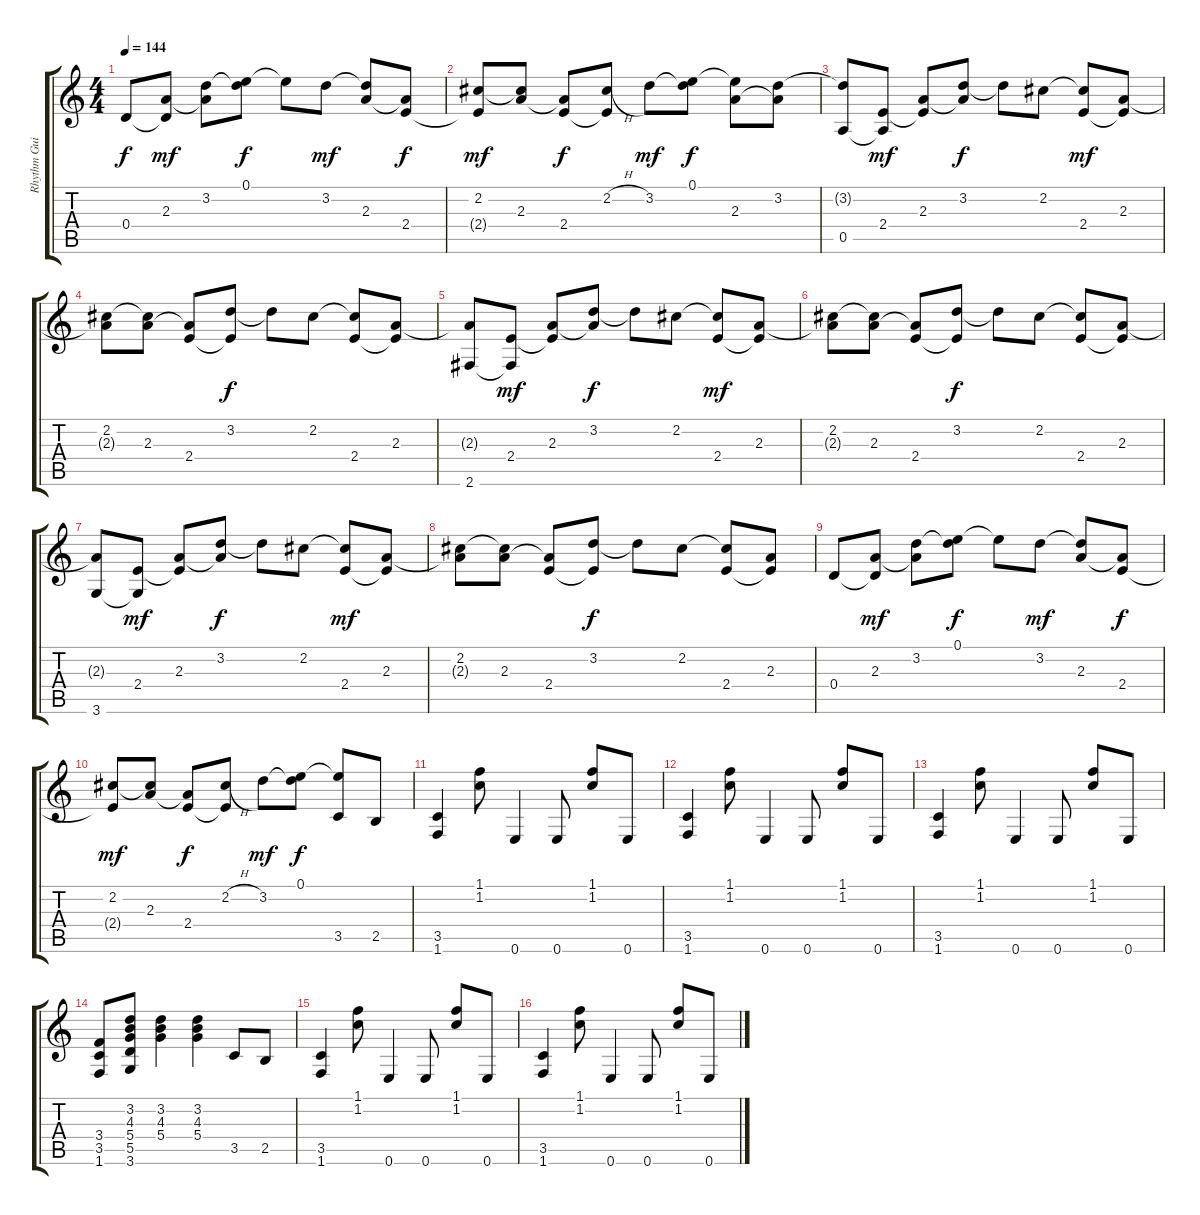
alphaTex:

\track ("Rhythm Guitar 1" "Rhythm Gui") {instrument distortionguitar}
\staff {score tabs}
\tuning (E4 B3 G3 D3 A2 E2) {hide}
\ts (4 4)
\tempo 144
\clef g2
\ks c
0.4.8{dy f} (2.3 0.4{t}).8{dy mf} (3.2 2.3{t}).8 (0.1 3.2{t}).8{dy f} 0.1{t}.8 3.2.8{dy mf} (3.2{t} 2.3).8 (2.3{t} 2.4).8{dy f} |
(2.2 2.4{t}).8{dy mf} (2.2{t} 2.3).8 (2.3{t} 2.4).8{dy f} (2.2{h} 2.4{t}).8 3.2.8{dy mf} (0.1 3.2{t}).8{dy f} (0.1{t} 2.3).8 (3.2 2.3{t}).8 |
(3.2{t} 0.5).8 (2.4 0.5{t}).8{dy mf} (2.3 2.4{t}).8 (3.2 2.3{t}).8{dy f} 3.2{t}.8 2.2.8 (2.2{t} 2.4).8{dy mf} (2.3 2.4{t}).8 |
(2.2 2.3{t}).8 (2.2{t} 2.3).8 (2.3{t} 2.4).8 (3.2 2.4{t}).8{dy f} 3.2{t}.8 2.2.8 (2.2{t} 2.4).8 (2.3 2.4{t}).8 |
(2.3{t} 2.6).8 (2.4 2.6{t}).8{dy mf} (2.3 2.4{t}).8 (3.2 2.3{t}).8{dy f} 3.2{t}.8 2.2.8 (2.2{t} 2.4).8{dy mf} (2.3 2.4{t}).8 |
(2.2 2.3{t}).8 (2.2{t} 2.3).8 (2.3{t} 2.4).8 (3.2 2.4{t}).8{dy f} 3.2{t}.8 2.2.8 (2.2{t} 2.4).8 (2.3 2.4{t}).8 |
(2.3{t} 3.6).8 (2.4 3.6{t}).8{dy mf} (2.3 2.4{t}).8 (3.2 2.3{t}).8{dy f} 3.2{t}.8 2.2.8 (2.2{t} 2.4).8{dy mf} (2.3 2.4{t}).8 |
(2.2 2.3{t}).8 (2.2{t} 2.3).8 (2.3{t} 2.4).8 (3.2 2.4{t}).8{dy f} 3.2{t}.8 2.2.8 (2.2{t} 2.4).8 (2.3 2.4{t}).8 |
0.4.8 (2.3 0.4{t}).8{dy mf} (3.2 2.3{t}).8 (0.1 3.2{t}).8{dy f} 0.1{t}.8 3.2.8{dy mf} (3.2{t} 2.3).8 (2.3{t} 2.4).8{dy f} |
(2.2 2.4{t}).8{dy mf} (2.2{t} 2.3).8 (2.3{t} 2.4).8{dy f} (2.2{h} 2.4{t}).8 3.2.8{dy mf} (0.1 3.2{t}).8{dy f} (0.1{t} 3.5).8 2.5.8 |
(3.5 1.6).4 (1.1 1.2).8 0.6.4 0.6.8 (1.1 1.2).8 0.6.8 |
(3.5 1.6).4 (1.1 1.2).8 0.6.4 0.6.8 (1.1 1.2).8 0.6.8 |
(3.5 1.6).4 (1.1 1.2).8 0.6.4 0.6.8 (1.1 1.2).8 0.6.8 |
(3.4 3.5 1.6).8 (3.2 4.3 5.4 5.5 3.6).8 (3.2 4.3 5.4).4 (3.2 4.3 5.4).4 3.5.8 2.5.8 |
(3.5 1.6).4 (1.1 1.2).8 0.6.4 0.6.8 (1.1 1.2).8 0.6.8 |
(3.5 1.6).4 (1.1 1.2).8 0.6.4 0.6.8 (1.1 1.2).8 0.6.8
